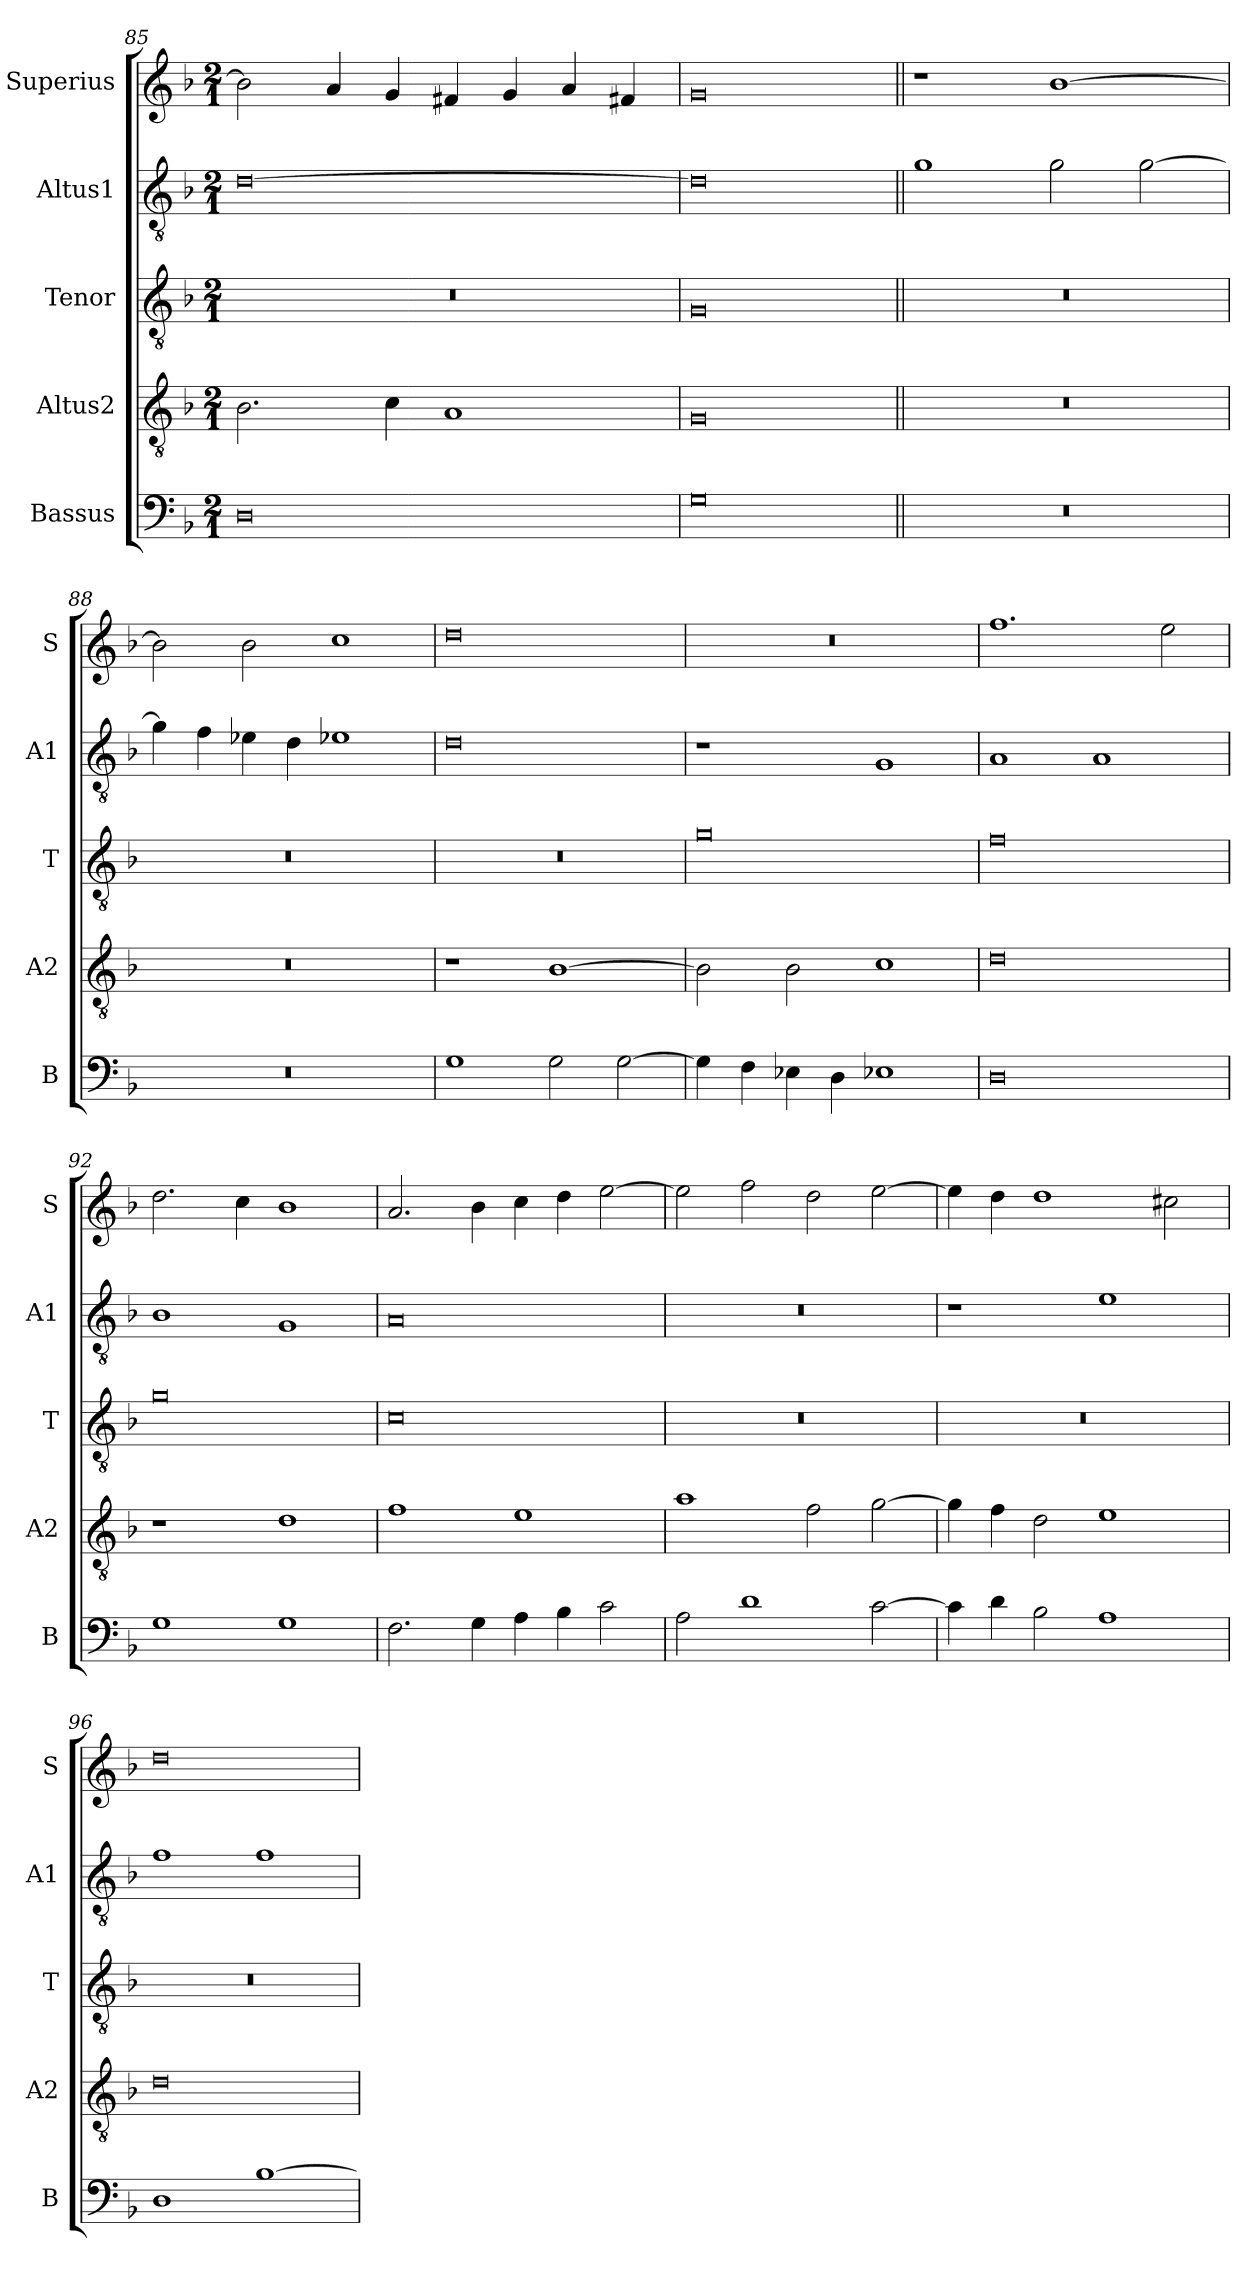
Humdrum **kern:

**kern	**kern	**kern	**kern	**kern
*part5	*part4	*part3	*part2	*part1
*staff5	*staff4	*staff3	*staff2	*staff1
*I"Bassus	*I"Altus2	*I"Tenor	*I"Altus1	*I"Superius
*I'B	*I'A2	*I'T	*I'A1	*I'S
*clefF4	*clefGv2	*clefGv2	*clefGv2	*clefG2
*k[b-]	*k[b-]	*k[b-]	*k[b-]	*k[b-]
*M2/1	*M2/1	*M2/1	*M2/1	*M2/1
=85	=85	=85	=85	=85
0D	2.B-\	0r	[0d	2b-\]
.	.	.	.	4a/
.	4c\	.	.	4g/
.	1A	.	.	4f#X/
.	.	.	.	4g/
.	.	.	.	4a/
.	.	.	.	4f#X/
=86	=86	=86	=86	=86
0G	0G	0G	0d]	0g
!!LO:LB:g=z
=87||	=87||	=87||	=87||	=87||
0r	0r	0r	1g	1r
.	.	.	2g\	[1b-
.	.	.	[2g\	.
=88	=88	=88	=88	=88
0r	0r	0r	4g\]	2b-\]
.	.	.	4f\	.
.	.	.	4e-X\	2b-\
.	.	.	4d\	.
.	.	.	1e-X	1cc
=89	=89	=89	=89	=89
1G	1r	0r	0d	0dd
2G\	[1B-	.	.	.
[2G\	.	.	.	.
=90	=90	=90	=90	=90
4G\]	2B-\]	0g	1r	0r
4F\	.	.	.	.
4E-X\	2B-\	.	.	.
4D\	.	.	.	.
1E-X	1c	.	1G	.
=91	=91	=91	=91	=91
0D	0d	0f	1A	1.ff
.	.	.	1A	.
.	.	.	.	2ee\
=92	=92	=92	=92	=92
1G	1r	0g	1B-	2.dd\
.	.	.	.	4cc\
1G	1d	.	1G	1b-
=93	=93	=93	=93	=93
2.F\	1f	0c	0A	2.a/
4G\	.	.	.	4b-\
4A\	1e	.	.	4cc\
4B-\	.	.	.	4dd\
2c\	.	.	.	[2ee\
=94	=94	=94	=94	=94
2A\	1a	0r	0r	2ee\]
1d	.	.	.	2ff\
.	2f\	.	.	2dd\
[2c\	[2g\	.	.	[2ee\
=95	=95	=95	=95	=95
4c\]	4g\]	0r	1r	4ee\]
4d\	4f\	.	.	4dd\
2B-\	2d\	.	.	1dd
1A	1e	.	1e	.
.	.	.	.	2cc#X\
=96	=96	=96	=96	=96
1D	0d	0r	1f	0dd
[1B-	.	.	1f	.
=	=	=	=	=
*-	*-	*-	*-	*-
